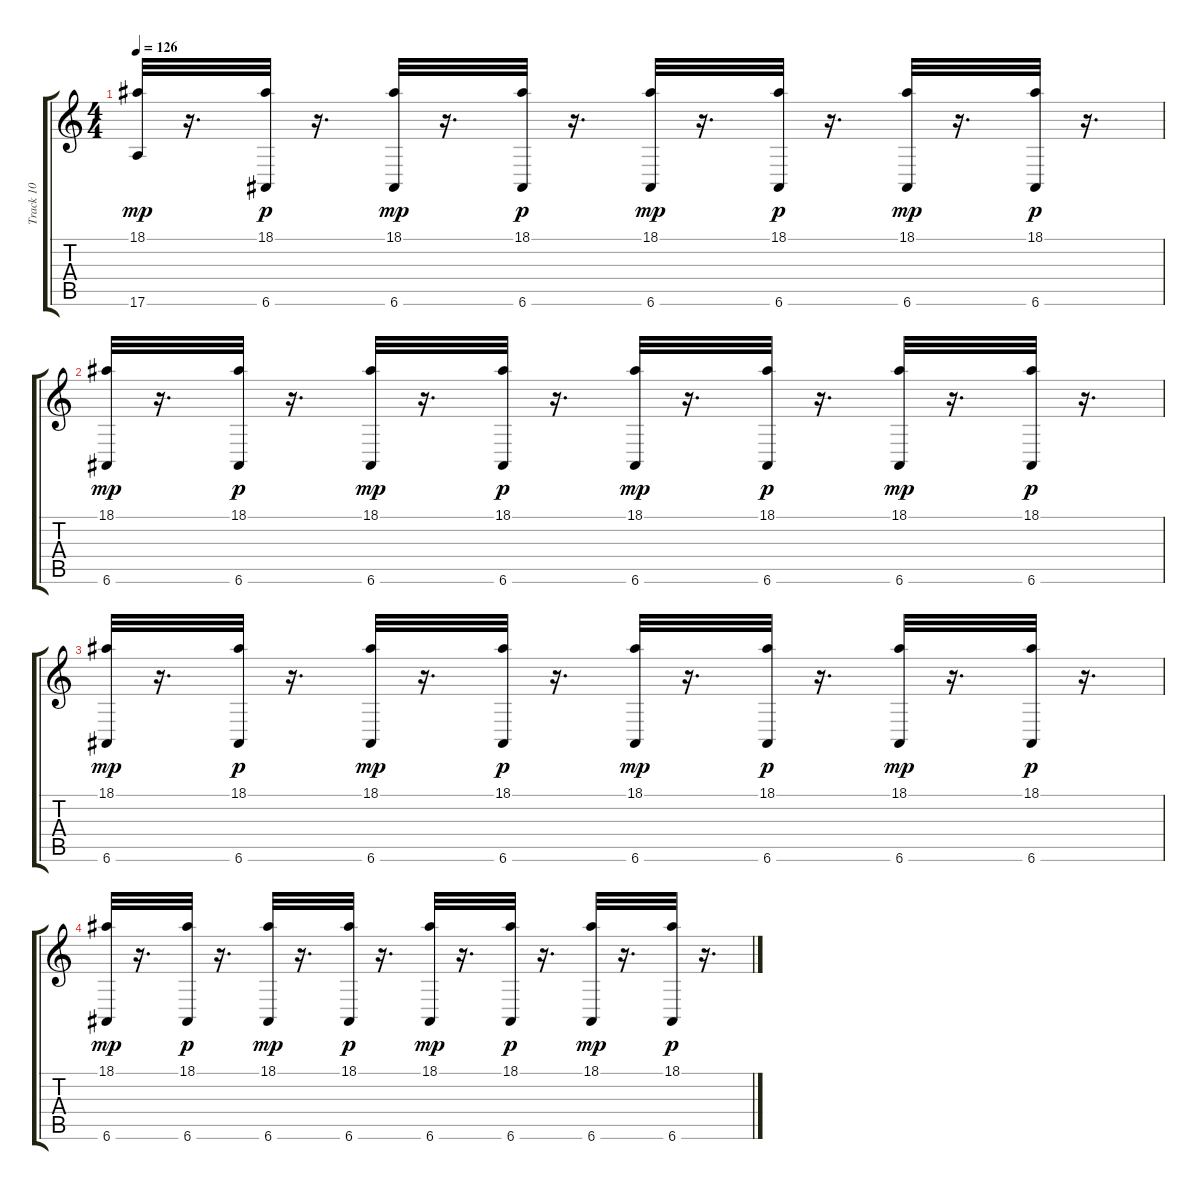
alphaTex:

\track ("Track 10" "Track 10") {instrument acousticgrandpiano}
\staff {score tabs}
\tuning (E4 B3 G3 D3 A2 E2) {hide}
\ts (4 4)
\tempo 126
\clef g2
\ks c
(18.1 17.6).32{dy mp} r.16{d} (18.1 6.6).32{dy p} r.16{d} (18.1 6.6).32{dy mp} r.16{d} (18.1 6.6).32{dy p} r.16{d} (18.1 6.6).32{dy mp} r.16{d} (18.1 6.6).32{dy p} r.16{d} (18.1 6.6).32{dy mp} r.16{d} (18.1 6.6).32{dy p} r.16{d} |
(18.1 6.6).32{dy mp} r.16{d} (18.1 6.6).32{dy p} r.16{d} (18.1 6.6).32{dy mp} r.16{d} (18.1 6.6).32{dy p} r.16{d} (18.1 6.6).32{dy mp} r.16{d} (18.1 6.6).32{dy p} r.16{d} (18.1 6.6).32{dy mp} r.16{d} (18.1 6.6).32{dy p} r.16{d} |
(18.1 6.6).32{dy mp} r.16{d} (18.1 6.6).32{dy p} r.16{d} (18.1 6.6).32{dy mp} r.16{d} (18.1 6.6).32{dy p} r.16{d} (18.1 6.6).32{dy mp} r.16{d} (18.1 6.6).32{dy p} r.16{d} (18.1 6.6).32{dy mp} r.16{d} (18.1 6.6).32{dy p} r.16{d} |
(18.1 6.6).32{dy mp} r.16{d} (18.1 6.6).32{dy p} r.16{d} (18.1 6.6).32{dy mp} r.16{d} (18.1 6.6).32{dy p} r.16{d} (18.1 6.6).32{dy mp} r.16{d} (18.1 6.6).32{dy p} r.16{d} (18.1 6.6).32{dy mp} r.16{d} (18.1 6.6).32{dy p} r.16{d}
